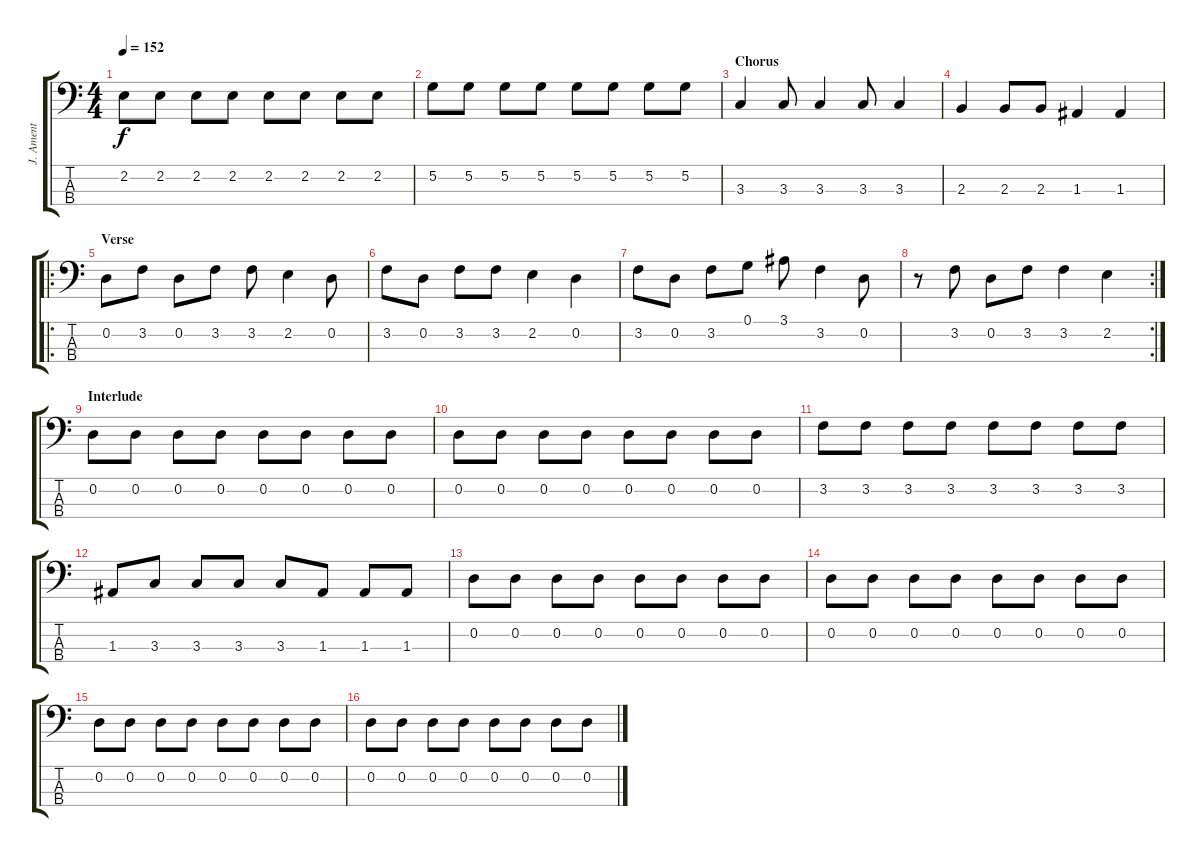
\track ("J. Ament" "J. Ament") {instrument electricbasspick}
\staff {score tabs}
\tuning (G2 D2 A1 E1) {hide}
\ts (4 4)
\tempo 152
\clef f4
\ks c
2.2.8{dy f} 2.2.8 2.2.8 2.2.8 2.2.8 2.2.8 2.2.8 2.2.8 |
5.2.8 5.2.8 5.2.8 5.2.8 5.2.8 5.2.8 5.2.8 5.2.8 |
\section ("" "Chorus")
3.3.4 3.3.8 3.3.4 3.3.8 3.3.4 |
2.3.4 2.3.8 2.3.8 1.3.4 1.3.4 |
\ro
\section ("" "Verse")
0.2.8 3.2.8 0.2.8 3.2.8 3.2.8 2.2.4 0.2.8 |
3.2.8 0.2.8 3.2.8 3.2.8 2.2.4 0.2.4 |
3.2.8 0.2.8 3.2.8 0.1.8 3.1.8 3.2.4 0.2.8 |
\rc 2
r.8 3.2.8 0.2.8 3.2.8 3.2.4 2.2.4 |
\section ("" "Interlude")
0.2.8 0.2.8 0.2.8 0.2.8 0.2.8 0.2.8 0.2.8 0.2.8 |
0.2.8 0.2.8 0.2.8 0.2.8 0.2.8 0.2.8 0.2.8 0.2.8 |
3.2.8 3.2.8 3.2.8 3.2.8 3.2.8 3.2.8 3.2.8 3.2.8 |
1.3.8 3.3.8 3.3.8 3.3.8 3.3.8 1.3.8 1.3.8 1.3.8 |
0.2.8 0.2.8 0.2.8 0.2.8 0.2.8 0.2.8 0.2.8 0.2.8 |
0.2.8 0.2.8 0.2.8 0.2.8 0.2.8 0.2.8 0.2.8 0.2.8 |
0.2.8 0.2.8 0.2.8 0.2.8 0.2.8 0.2.8 0.2.8 0.2.8 |
0.2.8 0.2.8 0.2.8 0.2.8 0.2.8 0.2.8 0.2.8 0.2.8
